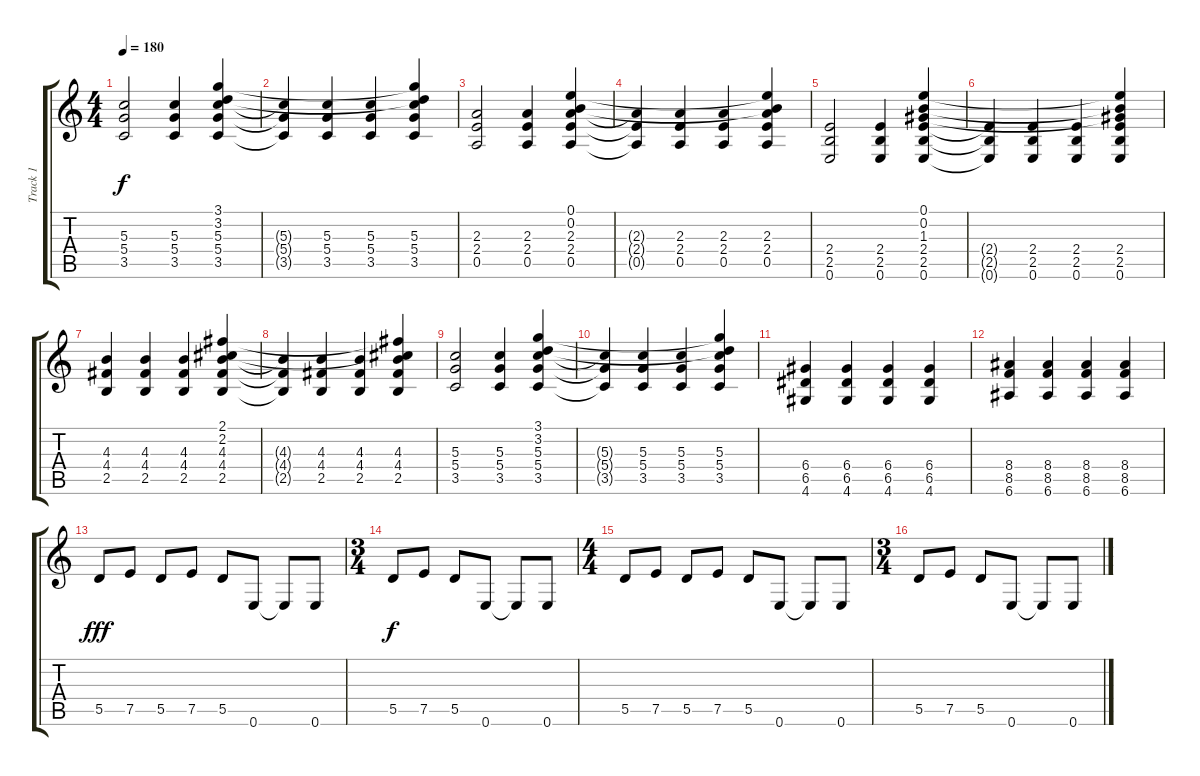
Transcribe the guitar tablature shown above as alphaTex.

\track ("Track 1" "Track 1") {instrument distortionguitar}
\staff {score tabs}
\tuning (E4 B3 G3 D3 A2 E2) {hide}
\ts (4 4)
\tempo 180
\clef g2
\ks c
(5.3 5.4 3.5).2{dy f} (5.3 5.4 3.5).4 (3.1 3.2 5.3 5.4 3.5).4 |
(5.3{t} 5.4{t} 3.5{t}).4 (5.3 5.4 3.5).4 (5.3 5.4 3.5).4 (3.1{t} 3.2{t} 5.3 5.4 3.5).4 |
(2.3 2.4 0.5).2 (2.3 2.4 0.5).4 (0.1 0.2 2.3 2.4 0.5).4 |
(2.3{t} 2.4{t} 0.5{t}).4 (2.3 2.4 0.5).4 (2.3 2.4 0.5).4 (0.1{t} 0.2{t} 2.3 2.4 0.5).4 |
(2.4 2.5 0.6).2 (2.4 2.5 0.6).4 (0.1 0.2 1.3 2.4 2.5 0.6).4 |
(2.4{t} 2.5{t} 0.6{t}).4 (2.4 2.5 0.6).4 (2.4 2.5 0.6).4 (0.1{t} 0.2{t} 1.3{t} 2.4 2.5 0.6).4 |
(4.3 4.4 2.5).4 (4.3 4.4 2.5).4 (4.3 4.4 2.5).4 (2.1 2.2 4.3 4.4 2.5).4 |
(4.3{t} 4.4{t} 2.5{t}).4 (4.3 4.4 2.5).4 (4.3 4.4 2.5).4 (2.1{t} 2.2{t} 4.3 4.4 2.5).4 |
(5.3 5.4 3.5).2 (5.3 5.4 3.5).4 (3.1 3.2 5.3 5.4 3.5).4 |
(5.3{t} 5.4{t} 3.5{t}).4 (5.3 5.4 3.5).4 (5.3 5.4 3.5).4 (3.1{t} 3.2{t} 5.3 5.4 3.5).4 |
(6.4 6.5 4.6).4 (6.4 6.5 4.6).4 (6.4 6.5 4.6).4 (6.4 6.5 4.6).4 |
(8.4 8.5 6.6).4 (8.4 8.5 6.6).4 (8.4 8.5 6.6).4 (8.4 8.5 6.6).4 |
5.5.8{dy fff volume 14} 7.5.8 5.5.8 7.5.8 5.5.8 0.6.8 0.6{t}.8 0.6.8 |
\ts (3 4)
5.5.8{dy f} 7.5.8 5.5.8 0.6.8 0.6{t}.8 0.6.8 |
\ts (4 4)
5.5.8 7.5.8 5.5.8 7.5.8 5.5.8 0.6.8 0.6{t}.8 0.6.8 |
\ts (3 4)
5.5.8 7.5.8 5.5.8 0.6.8 0.6{t}.8 0.6.8
